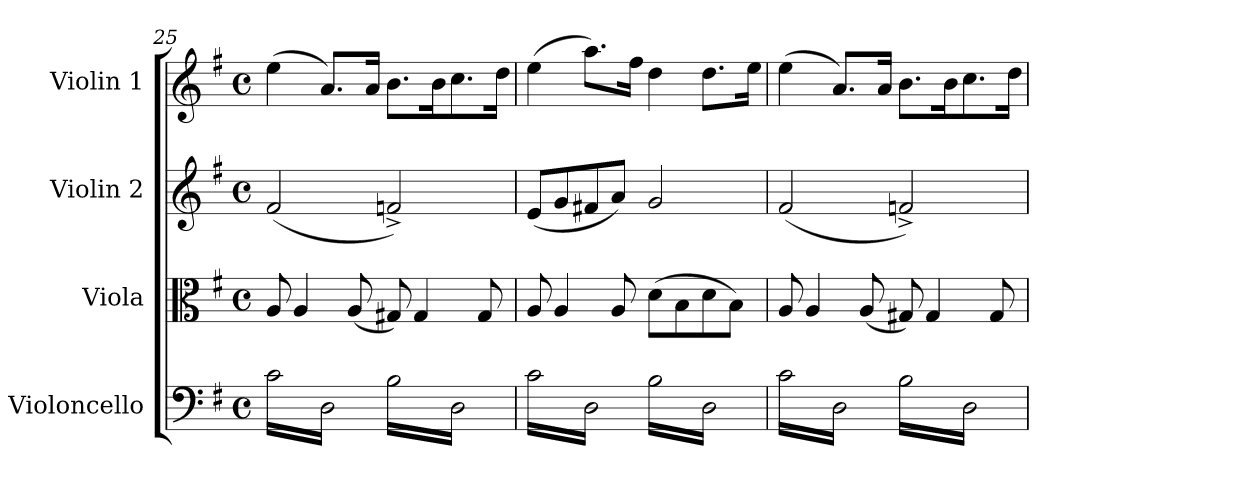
**kern	**kern	**kern	**kern
*part4	*part3	*part2	*part1
*staff4	*staff3	*staff2	*staff1
*I"Violoncello	*I"Viola	*I"Violin 2	*I"Violin 1
*I'Vc	*I'Vla	*I'Vln	*I'Vln
*clefF4	*clefC3	*clefG2	*clefG2
*k[f#]	*k[f#]	*k[f#]	*k[f#]
*M4/4	*M4/4	*M4/4	*M4/4
*met(c)	*met(c)	*met(c)	*met(c)
=25	=25	=25	=25
*tremolo	*	*	*
(16c\LL	8A/	(2f#/	(4ee\
16D\)	.	.	.
16c\	4A/	.	.
16D\)	.	.	.
16c\	.	.	8.a/L)
16D\)	.	.	.
16c\	(<8A/	.	.
16D\)JJ	.	.	16a/Jk
(16B\LL	8G#X/)	2fn^/)	8.b\L
16D\)	.	.	.
16B\	4G#/	.	.
16D\)	.	.	16b\K
16B\	.	.	8.cc\
16D\)	.	.	.
16B\	8G#/	.	.
16D\)JJ	.	.	16dd\Jk
=26	=26	=26	=26
(16c\LL	8A/	(8e/L	(4ee\
16D\)	.	.	.
16c\	4A/	8g/	.
16D\)	.	.	.
16c\	.	8f#X/	8.aa\L)
16D\)	.	.	.
16c\	8A/	8a/J)	.
16D\)JJ	.	.	16ff#\Jk
(16B\LL	(8d\L	2g/	4dd\
16D\)	.	.	.
16B\	8B\	.	.
16D\)	.	.	.
16B\	8d\	.	8.dd\L
16D\)	.	.	.
16B\	8B\J)	.	.
16D\)JJ	.	.	16ee\Jk
=27	=27	=27	=27
(16c\LL	8A/	(2f#/	(4ee\
16D\)	.	.	.
16c\	4A/	.	.
16D\)	.	.	.
16c\	.	.	8.a/L)
16D\)	.	.	.
16c\	(<8A/	.	.
16D\)JJ	.	.	16a/Jk
(16B\LL	8G#X/)	2fn^/)	8.b\L
16D\)	.	.	.
16B\	4G#/	.	.
16D\)	.	.	16b\K
16B\	.	.	8.cc\
16D\)	.	.	.
16B\	8G#/	.	.
16D\)JJ	.	.	16dd\Jk
*Xtremolo	*	*	*
.	.	.	.
.	.	.	.
.	.	.	.
.	.	.	.
=	=	=	=
*-	*-	*-	*-
